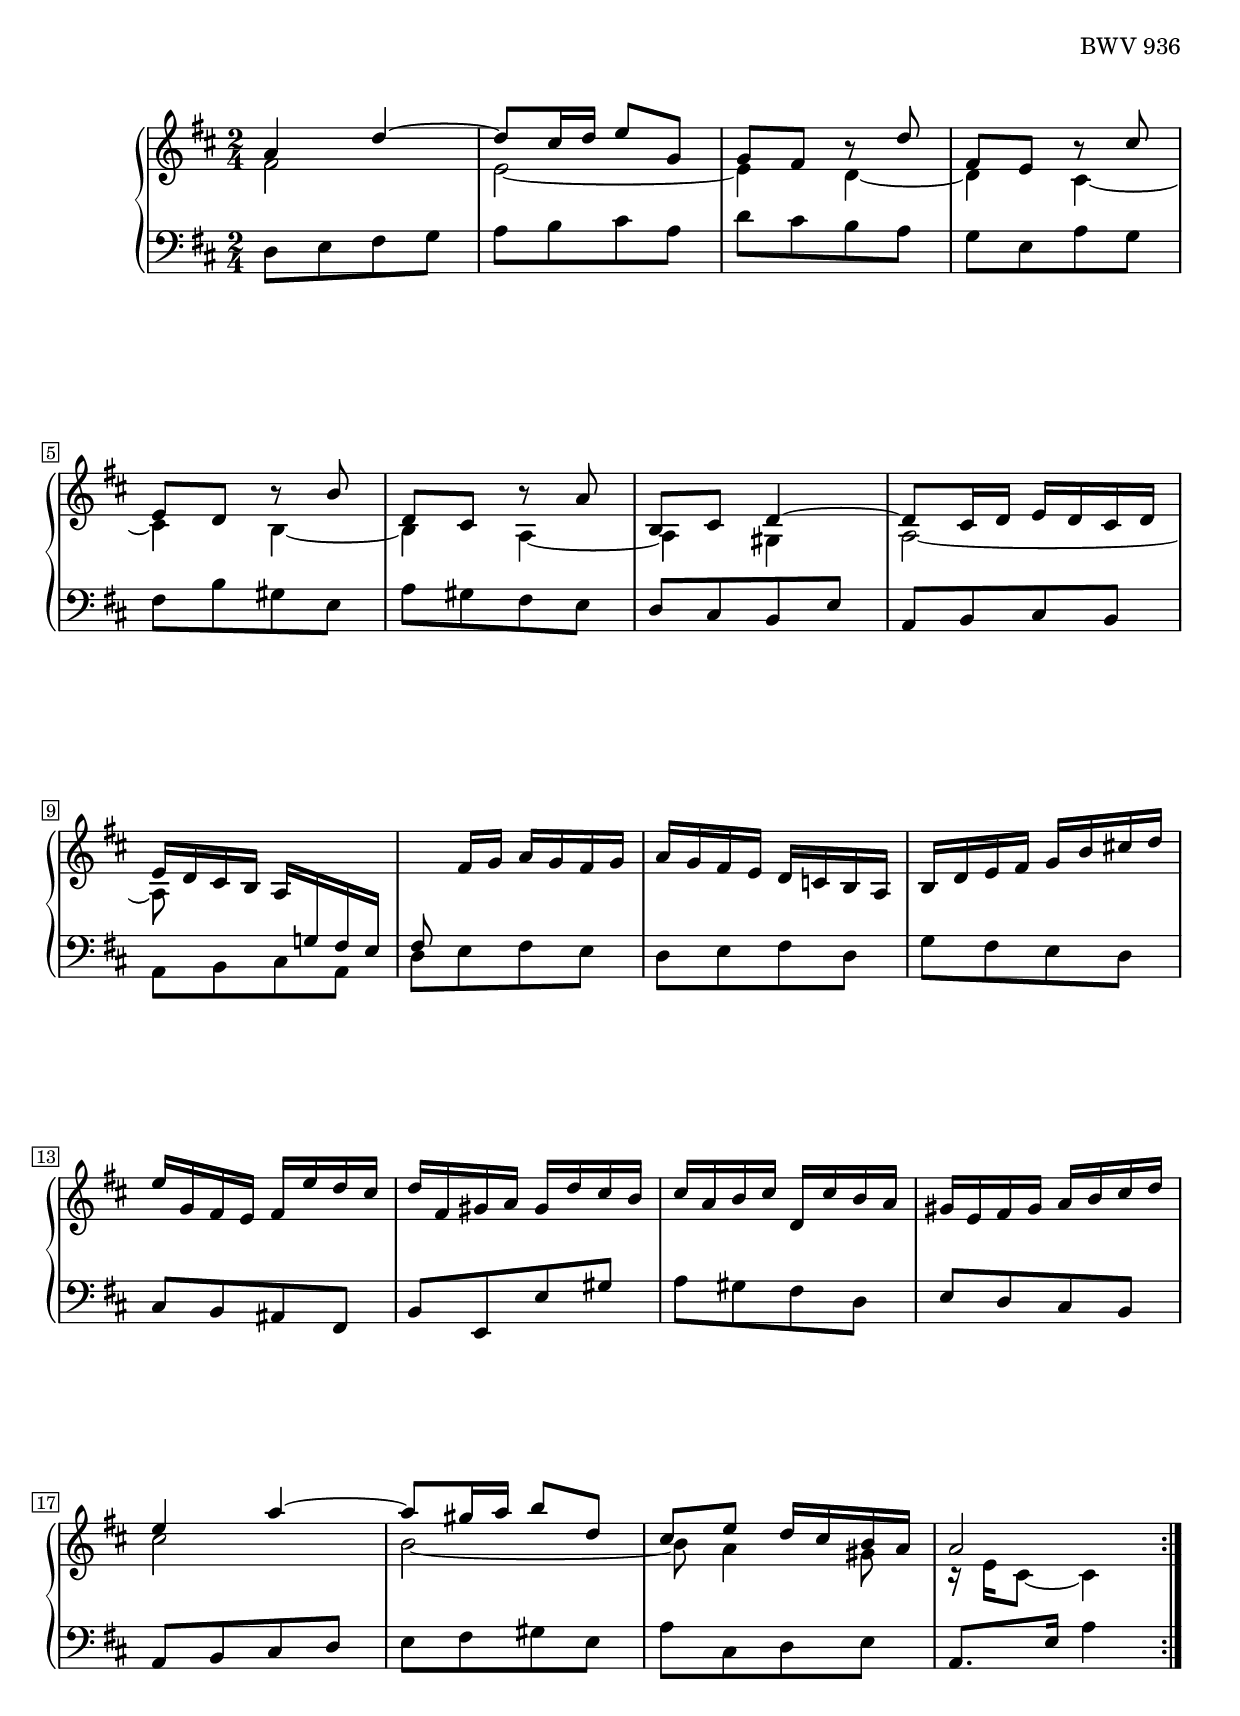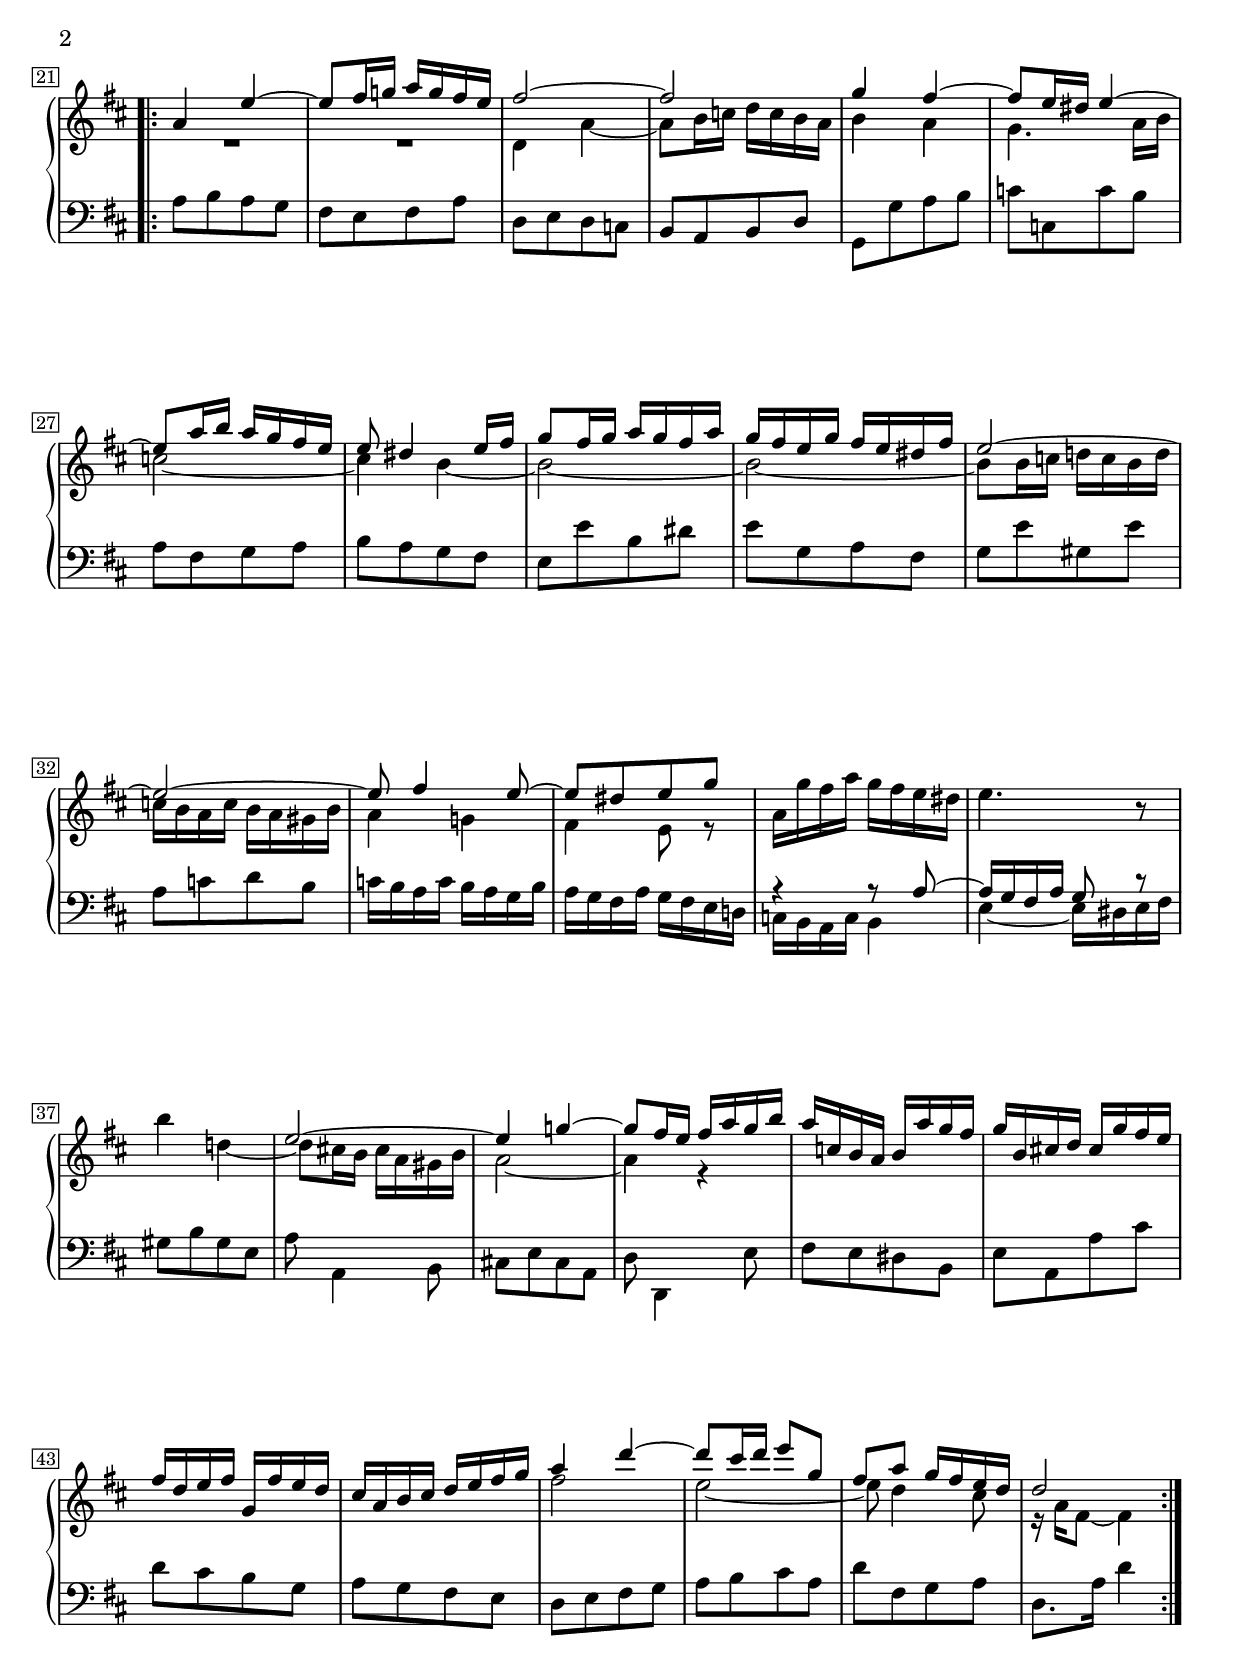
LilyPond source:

Global = {
  \key d \major
  \time 2/4
  \include "./global.ly"
}

bottom = \change Staff = "lower"
top = \change Staff = "upper"

Sopran = \context Voice = "one" \relative c'' {
  \voiceOne
  \override Rest.staff-position = #0
  \stemUp
  \repeat volta 2 {
  %1
  | a4 d~
  | d8 [ cis16 d ] e8 [ g, ]
  | g8 [ fis ] r8 d'8
  | fis,8 [ e ] r8 cis'8
  %5
  | e,8[ d ] r b'
  | d,[ cis ] r a'
  | b,[ cis ] d4 ~
  | d8[ cis16 d ] e[ d cis d ]
  | e[ d cis b ] a[ \bottom g! fis e ]
  %10
  | fis8 \top\stemUp fis'16[ g ] a[ g fis g ]
  | a[ g fis e ] d[ c b a ]
  | b[ d e fis ] g[ b cis! d ]
  | e[ g, fis e ] fis[ e' d cis ]
  | d[ fis, gis a ] gis[ d' cis b ]
  %15
  | cis[ a b cis ] d,[ cis' b a ]
  | gis[ e fis gis ] a[ b cis d ]
  | e4 a ~
  | a8[ gis16 a ] b8[ d, ]
  | cis[ e ] d16[ cis b a ]
  %20
  | a2
  }
  \break
  \repeat volta 2 {
  | a4 e'~
  | e8[ fis16 g! ] a[ g fis e ]
  | fis2~
  | fis
  %25
  | g4 fis~
  | fis8[ e16 dis ] e4~
  | e8[ a16 b ] a[ g fis e ]
  | e8 dis4 e16[ fis ]
  | g8[ fis16 g ] a[ g fis a ]
  %30
  | g[ fis e g ] fis[ e dis fis ]
  | e2~
  | e~
  | e8 fis4 e8~
  | e[ dis e g ]
  %35
  | \stemNeutral a,16[ g' fis a ] g[ fis e dis ]
  | e4. r8
  | b'4 s
  | \stemUp e,2~
  | e4 g!~
  %40
  | g8[ fis16 e ] fis16[ a g b ]
  | a[ c, b a ] b[ a' g fis ]
  | g[ b, cis d ] cis[ g' fis e ]
  | fis[ d e fis ] g,[ fis' e d ]
  | cis[ a b cis ] d[ e fis g ]
  %45
  | a4 d ~
  | d8[ cis16 d ] e8[ g, ]
  | fis[ a ] g16 fis e d ]
  | d2
  }
  \fine
}

Alto = \context Voice = "two" \relative c' {
  \voiceTwo
  \stemDown
  \repeat volta 2 {
  %1
  | fis2
  | e2~
  | e4 d~
  | d cis~
  %5
  | cis b~
  | b a~
  | a gis
  | a2~
  | a8 s4.
  %10
  | s2*7
  %17
  | cis'2
  | b~
  | b8 a4 gis8
  %20
  | r16 e[ cis8~ ] cis4
  }
  \repeat volta 2 {
  | R1*1/2
  | R1*1/2
  | d4 a'~
  | a8[ b16 c ] d[ c b a ]
  %25
  | b4 a
  | g4. a16[ b ]
  | c2~
  | c4 b~
  | b2~
  %30
  | b~
  | b8[ b16 c ] d[ c b d ]
  | c[ b a c ] b[ a gis b ]
  | a4 g
  | fis4 e8 r
  %35
  | \bottom\stemUp\tieDown a,4\rest a8\rest a^~
  | a16[ g fis a ] g8 c\rest
  | s4 \top\stemDown d'!~
  | d8[ cis!16 b ] cis[ a gis b ]
  | a2~
  %40
  | a4 r
  | s2*4
  %45
  | fis'2
  | e~
  | e8 d4 cis8
  | r16 a[ fis8~ ] fis4
  }
}

Bass = \context Voice = "four" \relative c {
  \voiceFour
  \override MultiMeasureRest.staff-position = #0
  \override Rest.staff-position = #0
  \stemNeutral
  \repeat volta 2 {
  %1
  | d8[ e fis g ]
  | a[ b cis a ]
  | d[ cis b a ]
  | g[ e a g ]
  %5
  | fis[ b gis e ]
  | a[ gis fis e ]
  | d[ cis b e ]
  | a,[ b cis b ]
  | \stemDown a[ b cis a ]
  %10
  | \stemNeutral d[ e fis e ]
  | d[ e fis d ]
  | g[ fis e d ]
  | cis[ b ais fis ]
  | b[ e, e' gis ]
  %15
  | a[ gis fis d ]
  | e[ d cis b ]
  | a[ b cis d ]
  | e[ fis gis e ]
  | a[ cis, d e ]
  %20
  | a,8.[ e'16 ] a4
  }
  \pageBreak
  \repeat volta 2 {
  | a8[ b a g ]
  | fis[ e fis a ]
  | d,[ e d c ]
  | b[ a b d ]
  %25
  | g,[ g' a b ]
  | c[ c, c' b ]
  | a[ fis g a ]
  | b[ a g fis ]
  | e[ e' b dis ]
  %30
  | e[ g, a fis ]
  | g[ e' gis, e' ]
  | a,[ c d b ]
  | c16[ b a c ] b[ a g b ]
  | a[ g fis a ] g[ fis e d ]
  %35
  | \stemDown c[ b a c ] b4
  | e~ e16[ dis e fis ]
  | gis8[ b gis e ]
  | a a,4 b8
  | cis![ e cis a ]
  %40
  | d d,4 e'8
  | fis[ e dis b ]
  | e[ a, a' cis ]
  | d[ cis b g ]
  | a[ g fis e ]
  %45
  | d[ e fis g ]
  | a[ b cis a ]
  | d[ fis, g a ]
  | d,8. [ a'16 ] d4
  }
  \fine
}

\score {
  \new PianoStaff
  <<
    \accidentalStyle Score.piano
    \context Staff = "upper" <<
      \set Staff.midiInstrument = #"acoustic grand"
      \Global
      \clef treble
      \Sopran
      \Alto
    >>
    \context Staff = "lower" <<
      \set Staff.midiInstrument = #"acoustic grand"
      \Global
      \clef bass
      \Bass
    >>
  >>
  \header {
    composer = "Johann Sebastian Bach"
    opus = "BWV 936"
    title = \markup { "4. Kleines Präludium D-Dur" }
  }
  \layout {
    \context {
      \PianoStaff
      % More space between staves in the same PianoStaff
      %\override StaffGrouper.staff-staff-spacing.minimum-distance = 12
      \override TextScript.font-shape = #'italic
    }
  }
  \midi {
    \tempo 4 = 100
  }
}
